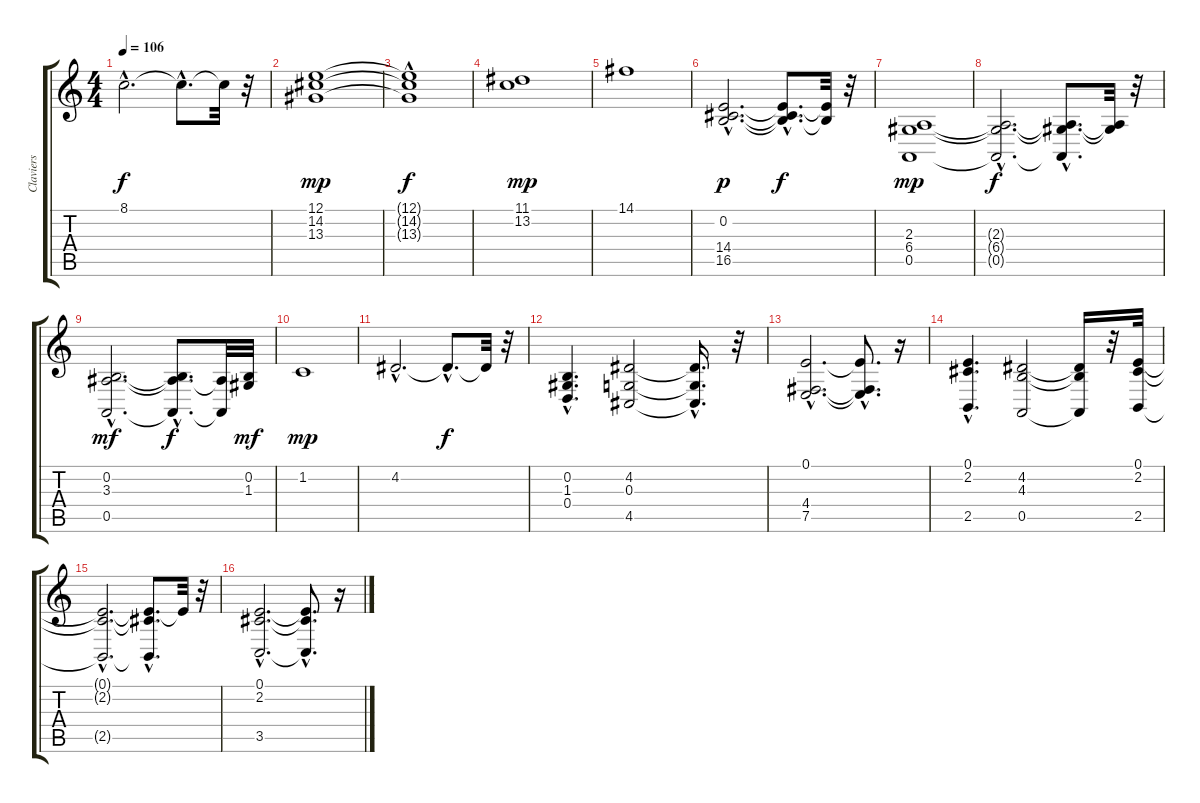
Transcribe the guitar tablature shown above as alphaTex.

\track ("Claviers" "Claviers") {instrument synthstrings2}
\staff {score tabs}
\tuning (E4 B3 G3 D3 A2 E2) {hide}
\ts (4 4)
\tempo 106
\clef g2
\ks c
8.1{hac t}.2{d dy f} 8.1{hac t}.8{d} 8.1{t}.32 r.32 |
(12.1 14.2 13.3).1{dy mp} |
(12.1{hac t} 14.2{hac t} 13.3{t}).1{dy f} |
(11.1 13.2).1{dy mp} |
14.1.1 |
(0.2{hac} 14.4{hac} 16.5{hac}).2{d dy p} (0.2{hac t} 14.4{hac t} 16.5{hac t}).8{d dy f} (0.2{t} 14.4{t}).32 r.32 |
(2.3 6.4 0.5).1{dy mp} |
(2.3{hac t} 6.4{hac t} 0.5{hac t}).2{d dy f} (2.3{hac t} 6.4{hac t} 0.5{hac t}).8{d} (2.3{t} 6.4{t}).32 r.32 |
(0.2{hac} 3.3{hac} 0.5{hac}).2{d dy mf} (0.2{hac t} 3.3{hac t} 0.5{hac t}).8{d dy f} (3.3{t} 0.5{t}).32 (0.2 1.3).32{dy mf} |
1.2.1{dy mp} |
4.2{hac}.2{d} 4.2{hac t}.8{d dy f} 4.2{t}.32 r.32 |
(0.2{hac} 1.3 0.4).4{d} (4.2 0.3 4.5).2 (4.2{hac t} 0.3{t} 4.5{hac t}).16{d} r.32 |
(0.1{hac} 4.4{hac} 7.5{hac}).2{d} (0.1{hac t} 4.4{t} 7.5{t}).8{d} r.16 |
(0.1{hac} 2.2{hac} 2.5{hac}).4{d} (4.2 4.3 0.5).2 (4.2{t} 4.3{t} 0.5{t}).16 r.32 (0.1 2.2 2.5).32 |
(0.1{hac t} 2.2{hac t} 2.5{hac t}).2{d} (0.1{hac t} 2.2{hac t} 2.5{hac t}).8{d} 0.1{t}.32 r.32 |
(0.1{hac} 2.2{hac} 3.5{hac}).2{d} (0.1{hac t} 2.2{hac t} 3.5{hac t}).8{d} r.16
